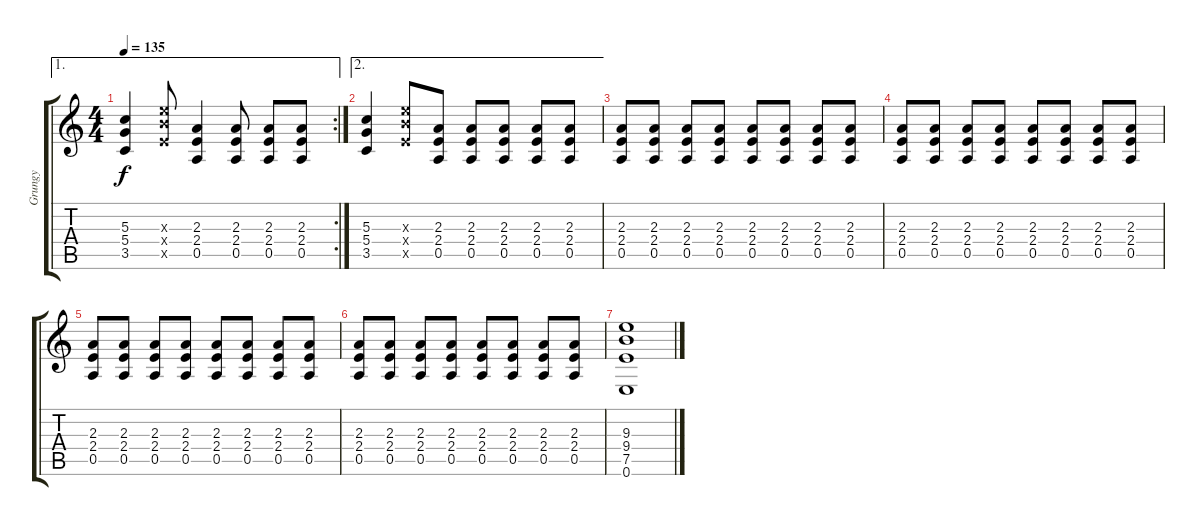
\track ("Grungy" "Grungy") {instrument distortionguitar}
\staff {score tabs}
\tuning (E4 B3 G3 D3 A2 E2) {hide}
\ae 1
\rc 2
\ts (4 4)
\tempo 135
\clef g2
\ks c
(5.3 5.4 3.5).4{dy f} (9.3{x} 9.4{x} 7.5{x}).8 (2.3 2.4 0.5).4 (2.3 2.4 0.5).8 (2.3 2.4 0.5).8 (2.3 2.4 0.5).8 |
\ae 2
(5.3 5.4 3.5).4 (9.3{x} 9.4{x} 7.5{x}).8 (2.3 2.4 0.5).8 (2.3 2.4 0.5).8 (2.3 2.4 0.5).8 (2.3 2.4 0.5).8 (2.3 2.4 0.5).8 |
(2.3 2.4 0.5).8{volume 7} (2.3 2.4 0.5).8 (2.3 2.4 0.5).8 (2.3 2.4 0.5).8 (2.3 2.4 0.5).8 (2.3 2.4 0.5).8 (2.3 2.4 0.5).8 (2.3 2.4 0.5).8 |
(2.3 2.4 0.5).8 (2.3 2.4 0.5).8 (2.3 2.4 0.5).8 (2.3 2.4 0.5).8 (2.3 2.4 0.5).8 (2.3 2.4 0.5).8 (2.3 2.4 0.5).8 (2.3 2.4 0.5).8 |
(2.3 2.4 0.5).8 (2.3 2.4 0.5).8 (2.3 2.4 0.5).8 (2.3 2.4 0.5).8 (2.3 2.4 0.5).8 (2.3 2.4 0.5).8 (2.3 2.4 0.5).8 (2.3 2.4 0.5).8 |
(2.3 2.4 0.5).8 (2.3 2.4 0.5).8 (2.3 2.4 0.5).8 (2.3 2.4 0.5).8 (2.3 2.4 0.5).8 (2.3 2.4 0.5).8 (2.3 2.4 0.5).8 (2.3 2.4 0.5).8 |
(9.3 9.4 7.5 0.6).1{volume 0}
